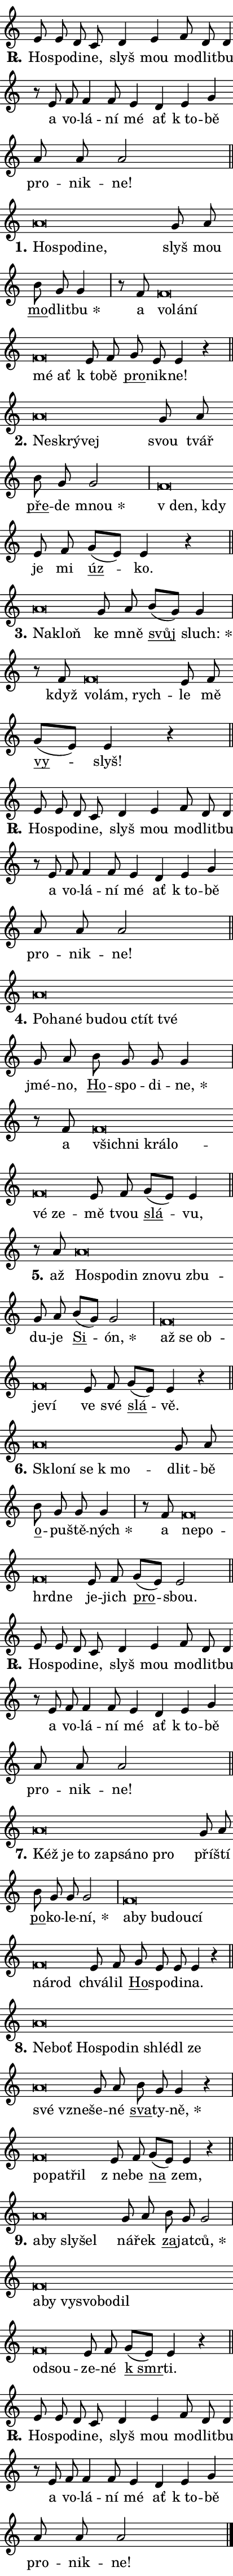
\version "2.24.0"
\header { tagline = "" }
\paper {
  indent = 0\cm
  top-margin = 0\cm
  right-margin = 0\cm
  bottom-margin = 0\cm
  left-margin = 0\cm
  paper-width = 7\cm
  page-breaking = #ly:one-page-breaking
  system-system-spacing.basic-distance = #11
  score-system-spacing.basic-distance = #11
  ragged-last = ##f
}


%% Author: Thomas Morley
%% https://lists.gnu.org/archive/html/lilypond-user/2020-05/msg00002.html
#(define (line-position grob)
"Returns position of @var[grob} in current system:
   @code{'start}, if at first time-step
   @code{'end}, if at last time-step
   @code{'middle} otherwise
"
  (let* ((col (ly:item-get-column grob))
         (ln (ly:grob-object col 'left-neighbor))
         (rn (ly:grob-object col 'right-neighbor))
         (col-to-check-left (if (ly:grob? ln) ln col))
         (col-to-check-right (if (ly:grob? rn) rn col))
         (break-dir-left
           (and
             (ly:grob-property col-to-check-left 'non-musical #f)
             (ly:item-break-dir col-to-check-left)))
         (break-dir-right
           (and
             (ly:grob-property col-to-check-right 'non-musical #f)
             (ly:item-break-dir col-to-check-right))))
        (cond ((eqv? 1 break-dir-left) 'start)
              ((eqv? -1 break-dir-right) 'end)
              (else 'middle))))

#(define (tranparent-at-line-position vctor)
  (lambda (grob)
  "Relying on @code{line-position} select the relevant enry from @var{vctor}.
Used to determine transparency,"
    (case (line-position grob)
      ((end) (not (vector-ref vctor 0)))
      ((middle) (not (vector-ref vctor 1)))
      ((start) (not (vector-ref vctor 2))))))

noteHeadBreakVisibility =
#(define-music-function (break-visibility)(vector?)
"Makes @code{NoteHead}s transparent relying on @var{break-visibility}"
#{
  \override NoteHead.transparent =
    #(tranparent-at-line-position break-visibility)
#})

#(define delete-ledgers-for-transparent-note-heads
  (lambda (grob)
    "Reads whether a @code{NoteHead} is transparent.
If so this @code{NoteHead} is removed from @code{'note-heads} from
@var{grob}, which is supposed to be @code{LedgerLineSpanner}.
As a result ledgers are not printed for this @code{NoteHead}"
    (let* ((nhds-array (ly:grob-object grob 'note-heads))
           (nhds-list
             (if (ly:grob-array? nhds-array)
                 (ly:grob-array->list nhds-array)
                 '()))
           ;; Relies on the transparent-property being done before
           ;; Staff.LedgerLineSpanner.after-line-breaking is executed.
           ;; This is fragile ...
           (to-keep
             (remove
               (lambda (nhd)
                 (ly:grob-property nhd 'transparent #f))
               nhds-list)))
      ;; TODO find a better method to iterate over grob-arrays, similiar
      ;; to filter/remove etc for lists
      ;; For now rebuilt from scratch
      (set! (ly:grob-object grob 'note-heads)  '())
      (for-each
        (lambda (nhd)
          (ly:pointer-group-interface::add-grob grob 'note-heads nhd))
        to-keep))))

hideNotes = {
  \noteHeadBreakVisibility #begin-of-line-visible
}
unHideNotes = {
  \noteHeadBreakVisibility #all-visible
}

% work-around for resetting accidentals
% https://lilypond.org/doc/v2.23/Documentation/notation/displaying-rhythms#unmetered-music
cadenzaMeasure = {
  \cadenzaOff
  \partial 1024 s1024
  \cadenzaOn
}

#(define-markup-command (accent layout props text) (markup?)
  "Underline accented syllable"
  (interpret-markup layout props
    #{\markup \override #'(offset . 4.3) \underline { #text }#}))

responsum = \markup \concat {
  "R" \hspace #-1.05 \path #0.1 #'((moveto 0 0.07) (lineto 0.9 0.8)) \hspace #0.05 "."
}

\layout {
    \context {
        \Staff
        \remove "Time_signature_engraver"
        \override LedgerLineSpanner.after-line-breaking = #delete-ledgers-for-transparent-note-heads
    }
    \context {
        \Voice {
            \override NoteHead.output-attributes = #'((class . "notehead"))
            \override Hairpin.height = #0.55
        }
    }
    \context {
        \Lyrics {
            \override StanzaNumber.output-attributes = #'((class . "stanzanumber"))
            \override LyricSpace.minimum-distance = #0.9
            \override LyricText.font-name = #"TeX Gyre Schola"
            \override LyricText.font-size = 1
            \override StanzaNumber.font-name = #"TeX Gyre Schola Bold"
            \override StanzaNumber.font-size = 1
        }
    }
}

% magnetic-lyrics.ily
%
%   written by
%     Jean Abou Samra <jean@abou-samra.fr>
%     Werner Lemberg <wl@gnu.org>
%
%   adapted by
%     Jiri Hon <jiri.hon@gmail.com>
%
% Version 2022-Apr-15

% https://www.mail-archive.com/lilypond-user@gnu.org/msg149350.html

#(define (Left_hyphen_pointer_engraver context)
   "Collect syllable-hyphen-syllable occurrences in lyrics and store
them in properties.  This engraver only looks to the left.  For
example, if the lyrics input is @code{foo -- bar}, it does the
following.

@itemize @bullet
@item
Set the @code{text} property of the @code{LyricHyphen} grob between
@q{foo} and @q{bar} to @code{foo}.

@item
Set the @code{left-hyphen} property of the @code{LyricText} grob with
text @q{foo} to the @code{LyricHyphen} grob between @q{foo} and
@q{bar}.
@end itemize

Use this auxiliary engraver in combination with the
@code{lyric-@/text::@/apply-@/magnetic-@/offset!} hook."
   (let ((hyphen #f)
         (text #f))
     (make-engraver
      (acknowledgers
       ((lyric-syllable-interface engraver grob source-engraver)
        (set! text grob)))
      (end-acknowledgers
       ((lyric-hyphen-interface engraver grob source-engraver)
        ;(when (not (grob::has-interface grob 'lyric-space-interface))
          (set! hyphen grob)));)
      ((stop-translation-timestep engraver)
       (when (and text hyphen)
         (ly:grob-set-object! text 'left-hyphen hyphen))
       (set! text #f)
       (set! hyphen #f)))))

#(define (lyric-text::apply-magnetic-offset! grob)
   "If the space between two syllables is less than the value in
property @code{LyricText@/.details@/.squash-threshold}, move the right
syllable to the left so that it gets concatenated with the left
syllable.

Use this function as a hook for
@code{LyricText@/.after-@/line-@/breaking} if the
@code{Left_@/hyphen_@/pointer_@/engraver} is active."
   (let ((hyphen (ly:grob-object grob 'left-hyphen #f)))
     (when hyphen
       (let ((left-text (ly:spanner-bound hyphen LEFT)))
         (when (grob::has-interface left-text 'lyric-syllable-interface)
           (let* ((common (ly:grob-common-refpoint grob left-text X))
                  (this-x-ext (ly:grob-extent grob common X))
                  (left-x-ext
                   (begin
                     ;; Trigger magnetism for left-text.
                     (ly:grob-property left-text 'after-line-breaking)
                     (ly:grob-extent left-text common X)))
                  ;; `delta` is the gap width between two syllables.
                  (delta (- (interval-start this-x-ext)
                            (interval-end left-x-ext)))
                  (details (ly:grob-property grob 'details))
                  (threshold (assoc-get 'squash-threshold details 0.2)))
             (when (< delta threshold)
               (let* (;; We have to manipulate the input text so that
                      ;; ligatures crossing syllable boundaries are not
                      ;; disabled.  For languages based on the Latin
                      ;; script this is essentially a beautification.
                      ;; However, for non-Western scripts it can be a
                      ;; necessity.
                      (lt (ly:grob-property left-text 'text))
                      (rt (ly:grob-property grob 'text))
                      (is-space (grob::has-interface hyphen 'lyric-space-interface))
                      (space (if is-space " " ""))
                      (space-markup (grob-interpret-markup grob " "))
                      (space-size (interval-length (ly:stencil-extent space-markup X)))
                      (extra-delta (if is-space space-size 0))
                      ;; Append new syllable.
                      (ltrt-space (if (and (string? lt) (string? rt))
                                (string-append lt space rt)
                                (make-concat-markup (list lt space rt))))
                      ;; Right-align `ltrt` to the right side.
                      (ltrt-space-markup (grob-interpret-markup
                               grob
                               (make-translate-markup
                                (cons (interval-length this-x-ext) 0)
                                (make-right-align-markup ltrt-space)))))
                 (begin
                   ;; Don't print `left-text`.
                   (ly:grob-set-property! left-text 'stencil #f)
                   ;; Set text and stencil (which holds all collected
                   ;; syllables so far) and shift it to the left.
                   (ly:grob-set-property! grob 'text ltrt-space)
                   (ly:grob-set-property! grob 'stencil ltrt-space-markup)
                   (ly:grob-translate-axis! grob (- (- delta extra-delta)) X))))))))))


#(define (lyric-hyphen::displace-bounds-first grob)
   ;; Make very sure this callback isn't triggered too early.
   (let ((left (ly:spanner-bound grob LEFT))
         (right (ly:spanner-bound grob RIGHT)))
     (ly:grob-property left 'after-line-breaking)
     (ly:grob-property right 'after-line-breaking)
     (ly:lyric-hyphen::print grob)))

squashThreshold = #0.4

\layout {
  \context {
    \Lyrics
    \consists #Left_hyphen_pointer_engraver
    \override LyricText.after-line-breaking =
      #lyric-text::apply-magnetic-offset!
    \override LyricHyphen.stencil = #lyric-hyphen::displace-bounds-first
    \override LyricText.details.squash-threshold = \squashThreshold
    \override LyricHyphen.minimum-distance = 0
    \override LyricHyphen.minimum-length = \squashThreshold
  }
}

squash = \override LyricText.details.squash-threshold = 9999
unSquash = \override LyricText.details.squash-threshold = \squashThreshold

left = \override LyricText.self-alignment-X = #LEFT
unLeft = \revert LyricText.self-alignment-X

starOffset = #(lambda (grob) 
                (let ((x_offset (ly:self-alignment-interface::aligned-on-x-parent grob)))
                  (if (= x_offset 0) 0 (+ x_offset 1.2))))

star = #(define-music-function (syllable)(string?)
"Append star separator at the end of a syllable"
#{
  \once \override LyricText.X-offset = #starOffset
  \lyricmode { \markup {
    #syllable
    \override #'((font-name . "TeX Gyre Schola Bold")) \hspace #0.2 \lower #0.65 \larger "*"
  } }
#})

starAccent = #(define-music-function (syllable)(string?)
"Append star separator at the end of a syllable and make accent"
#{
  \once \override LyricText.X-offset = #starOffset
  \lyricmode { \markup {
    \accent #syllable
    \override #'((font-name . "TeX Gyre Schola Bold")) \hspace #0.2 \lower #0.65 \larger "*"
  } }
#})

breath = #(define-music-function (syllable)(string?)
"Append breathing indicator at the end of a syllable"
#{
  \lyricmode { \markup { #syllable "+" } }
#})

optionalBreath = #(define-music-function (syllable)(string?)
"Append optional breathing indicator at the end of a syllable"
#{
  \lyricmode { \markup { #syllable "(+)" } }
#})


\score {
    <<
        \new Voice = "melody" { \cadenzaOn \key c \major \relative { e'8 e d c d4 e f8 d d4 \bar "" r8 e f f4 f8 \bar "" e4 d \bar "" e g \bar "" a8 a a2 \cadenzaMeasure \bar "||" \break } }
        \new Lyrics \lyricsto "melody" { \lyricmode { \set stanza = \responsum
Ho -- spo -- di -- ne, slyš mou mo -- dlit -- bu a vo -- lá -- ní mé ať "k to" -- bě pro -- nik -- ne! } }
    >>
    \layout {}
}

\score {
    <<
        \new Voice = "melody" { \cadenzaOn \key c \major \relative { a'\breve*1/16 \hideNotes \breve*1/16 \bar "" \breve*1/16 \breve*1/16 \bar "" \unHideNotes g8 a \bar "" b g g4 \cadenzaMeasure \bar "|" r8 f f\breve*1/16 \hideNotes \breve*1/16 \bar "" \breve*1/16 \bar "" \breve*1/16 \breve*1/16 \bar "" \unHideNotes e8 f \bar "" g e e4 r \cadenzaMeasure \bar "||" \break } }
        \new Lyrics \lyricsto "melody" { \lyricmode { \set stanza = "1."
\left Ho -- \squash spo -- di -- ne, \unLeft \unSquash slyš mou \markup \accent mo -- dlit -- \star bu a \left vo -- \squash lá -- ní mé ať \unLeft \unSquash "k to" -- bě \markup \accent pro -- nik -- ne! } }
    >>
    \layout {}
}

\score {
    <<
        \new Voice = "melody" { \cadenzaOn \key c \major \relative { a'\breve*1/16 \hideNotes \breve*1/16 \breve*1/16 \bar "" \unHideNotes g8 a \bar "" b g g2 \cadenzaMeasure \bar "|" f\breve*1/16 \hideNotes \breve*1/16 \bar "" \unHideNotes e8 f \bar "" g[( e)] e4 r \cadenzaMeasure \bar "||" \break } }
        \new Lyrics \lyricsto "melody" { \lyricmode { \set stanza = "2."
\left Ne -- \squash skrý -- vej \unLeft \unSquash svou tvář \markup \accent pře -- de \star mnou \left "v den," \squash kdy \unLeft \unSquash je mi \markup \accent úz -- ko. } }
    >>
    \layout {}
}

\score {
    <<
        \new Voice = "melody" { \cadenzaOn \key c \major \relative { a'\breve*1/16 \hideNotes \breve*1/16 \bar "" \unHideNotes g8 a \bar "" b[( g)] g4 \cadenzaMeasure \bar "|" r8 f f\breve*1/16 \hideNotes \breve*1/16 \breve*1/16 \bar "" \unHideNotes e8 f \bar "" g[( e)] e4 r \cadenzaMeasure \bar "||" \break } }
        \new Lyrics \lyricsto "melody" { \lyricmode { \set stanza = "3."
\left Na -- \squash kloň \unLeft \unSquash ke mně \markup \accent svůj \star sluch: když \left vo -- \squash lám, rych -- \unLeft \unSquash le mě \markup \accent vy -- slyš! } }
    >>
    \layout {}
}

\score {
    <<
        \new Voice = "melody" { \cadenzaOn \key c \major \relative { e'8 e d c d4 e f8 d d4 \bar "" r8 e f f4 f8 \bar "" e4 d \bar "" e g \bar "" a8 a a2 \cadenzaMeasure \bar "||" \break } }
        \new Lyrics \lyricsto "melody" { \lyricmode { \set stanza = \responsum
Ho -- spo -- di -- ne, slyš mou mo -- dlit -- bu a vo -- lá -- ní mé ať "k to" -- bě pro -- nik -- ne! } }
    >>
    \layout {}
}

\score {
    <<
        \new Voice = "melody" { \cadenzaOn \key c \major \relative { a'\breve*1/16 \hideNotes \breve*1/16 \bar "" \breve*1/16 \bar "" \breve*1/16 \bar "" \breve*1/16 \bar "" \breve*1/16 \breve*1/16 \bar "" \unHideNotes g8 a \bar "" b g g g4 \cadenzaMeasure \bar "|" r8 f f\breve*1/16 \hideNotes \breve*1/16 \bar "" \breve*1/16 \bar "" \breve*1/16 \bar "" \breve*1/16 \breve*1/16 \bar "" \unHideNotes e8 f \bar "" g[( e)] e4 \cadenzaMeasure \bar "||" \break } }
        \new Lyrics \lyricsto "melody" { \lyricmode { \set stanza = "4."
\left Po -- \squash ha -- né bu -- dou ctít tvé \unLeft \unSquash jmé -- no, \markup \accent Ho -- spo -- di -- \star ne, a \left všich -- \squash ni krá -- lo -- vé ze -- \unLeft \unSquash mě tvou \markup \accent slá -- vu, } }
    >>
    \layout {}
}

\score {
    <<
        \new Voice = "melody" { \cadenzaOn \key c \major \relative { r8 a' a\breve*1/16 \hideNotes \breve*1/16 \bar "" \breve*1/16 \bar "" \breve*1/16 \bar "" \breve*1/16 \breve*1/16 \bar "" \unHideNotes g8 a \bar "" b[( g)] g2 \cadenzaMeasure \bar "|" f\breve*1/16 \hideNotes \breve*1/16 \bar "" \breve*1/16 \bar "" \breve*1/16 \breve*1/16 \bar "" \unHideNotes e8 f \bar "" g[( e)] e4 r \cadenzaMeasure \bar "||" \break } }
        \new Lyrics \lyricsto "melody" { \lyricmode { \set stanza = "5."
až \left Ho -- \squash spo -- din zno -- vu zbu -- \unLeft \unSquash du -- je \markup \accent Si -- \star ón, \left až \squash se ob -- je -- ví \unLeft \unSquash ve své \markup \accent slá -- vě. } }
    >>
    \layout {}
}

\score {
    <<
        \new Voice = "melody" { \cadenzaOn \key c \major \relative { a'\breve*1/16 \hideNotes \breve*1/16 \bar "" \breve*1/16 \breve*1/16 \bar "" \unHideNotes g8 a \bar "" b g g g4 \cadenzaMeasure \bar "|" r8 f f\breve*1/16 \hideNotes \breve*1/16 \bar "" \breve*1/16 \breve*1/16 \bar "" \unHideNotes e8 f \bar "" g[( e)] e2 \cadenzaMeasure \bar "||" \break } }
        \new Lyrics \lyricsto "melody" { \lyricmode { \set stanza = "6."
\left Sklo -- \squash ní se "k mo" -- \unLeft \unSquash dlit -- bě \markup \accent o -- pu -- ště -- \star ných a \left ne -- \squash po -- hrd -- ne \unLeft \unSquash je -- jich \markup \accent pro -- sbou. } }
    >>
    \layout {}
}

\score {
    <<
        \new Voice = "melody" { \cadenzaOn \key c \major \relative { e'8 e d c d4 e f8 d d4 \bar "" r8 e f f4 f8 \bar "" e4 d \bar "" e g \bar "" a8 a a2 \cadenzaMeasure \bar "||" \break } }
        \new Lyrics \lyricsto "melody" { \lyricmode { \set stanza = \responsum
Ho -- spo -- di -- ne, slyš mou mo -- dlit -- bu a vo -- lá -- ní mé ať "k to" -- bě pro -- nik -- ne! } }
    >>
    \layout {}
}

\score {
    <<
        \new Voice = "melody" { \cadenzaOn \key c \major \relative { a'\breve*1/16 \hideNotes \breve*1/16 \bar "" \breve*1/16 \bar "" \breve*1/16 \bar "" \breve*1/16 \bar "" \breve*1/16 \breve*1/16 \bar "" \unHideNotes g8 a \bar "" b g g g2 \cadenzaMeasure \bar "|" f\breve*1/16 \hideNotes \breve*1/16 \bar "" \breve*1/16 \bar "" \breve*1/16 \bar "" \breve*1/16 \bar "" \breve*1/16 \breve*1/16 \bar "" \unHideNotes e8 f \bar "" g e e e4 r \cadenzaMeasure \bar "||" \break } }
        \new Lyrics \lyricsto "melody" { \lyricmode { \set stanza = "7."
\left Kéž \squash je to za -- psá -- no pro \unLeft \unSquash pří -- ští \markup \accent po -- ko -- le -- \star ní, \left a -- \squash by bu -- dou -- cí ná -- rod \unLeft \unSquash chvá -- lil \markup \accent Ho -- spo -- di -- na. } }
    >>
    \layout {}
}

\score {
    <<
        \new Voice = "melody" { \cadenzaOn \key c \major \relative { a'\breve*1/16 \hideNotes \breve*1/16 \bar "" \breve*1/16 \bar "" \breve*1/16 \bar "" \breve*1/16 \bar "" \breve*1/16 \bar "" \breve*1/16 \bar "" \breve*1/16 \bar "" \breve*1/16 \breve*1/16 \bar "" \unHideNotes g8 a \bar "" b g g4 r \cadenzaMeasure \bar "|" f\breve*1/16 \hideNotes \breve*1/16 \breve*1/16 \bar "" \unHideNotes e8 f \bar "" g[( e)] e4 r \cadenzaMeasure \bar "||" \break } }
        \new Lyrics \lyricsto "melody" { \lyricmode { \set stanza = "8."
\left Ne -- \squash boť Ho -- spo -- din shlé -- dl ze své vzne -- \unLeft \unSquash še -- né \markup \accent sva -- ty -- \star ně, \left po -- \squash pa -- třil \unLeft \unSquash "z ne" -- be \markup \accent na zem, } }
    >>
    \layout {}
}

\score {
    <<
        \new Voice = "melody" { \cadenzaOn \key c \major \relative { a'\breve*1/16 \hideNotes \breve*1/16 \bar "" \breve*1/16 \breve*1/16 \bar "" \unHideNotes g8 a \bar "" b g g2 \cadenzaMeasure \bar "|" f\breve*1/16 \hideNotes \breve*1/16 \bar "" \breve*1/16 \bar "" \breve*1/16 \bar "" \breve*1/16 \bar "" \breve*1/16 \bar "" \breve*1/16 \breve*1/16 \bar "" \unHideNotes e8 f \bar "" g[( e)] e4 r \cadenzaMeasure \bar "||" \break } }
        \new Lyrics \lyricsto "melody" { \lyricmode { \set stanza = "9."
\left a -- \squash by sly -- šel \unLeft \unSquash ná -- řek \markup \accent za -- jat -- \star ců, \left a -- \squash by vy -- svo -- bo -- dil od -- sou -- \unLeft \unSquash ze -- né \markup \accent "k smr" -- ti. } }
    >>
    \layout {}
}

\score {
    <<
        \new Voice = "melody" { \cadenzaOn \key c \major \relative { e'8 e d c d4 e f8 d d4 \bar "" r8 e f f4 f8 \bar "" e4 d \bar "" e g \bar "" a8 a a2 \cadenzaMeasure \bar "||" \break } \bar "|." }
        \new Lyrics \lyricsto "melody" { \lyricmode { \set stanza = \responsum
Ho -- spo -- di -- ne, slyš mou mo -- dlit -- bu a vo -- lá -- ní mé ať "k to" -- bě pro -- nik -- ne! } }
    >>
    \layout {}
}
